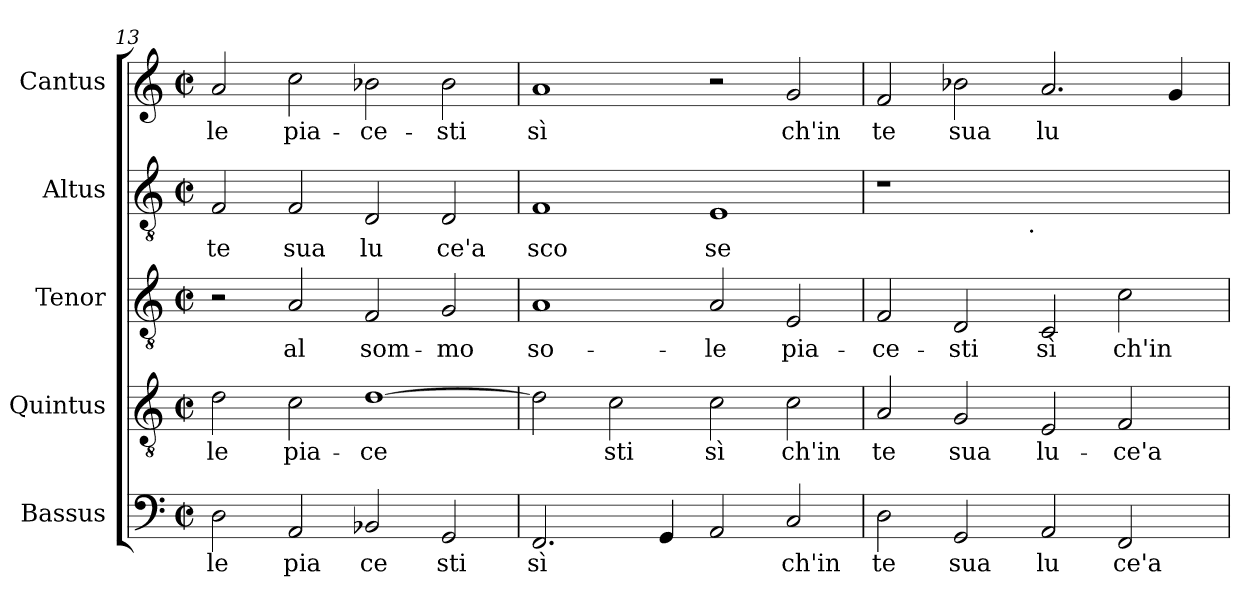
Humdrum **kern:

**kern	**text	**kern	**text	**kern	**text	**kern	**text	**kern	**text
*part5	*part5	*part4	*part4	*part3	*part3	*part2	*part2	*part1	*part1
*staff5	*staff5	*staff4	*staff4	*staff3	*staff3	*staff2	*staff2	*staff1	*staff1
*I"Bassus	*	*I"Quintus	*	*I"Tenor	*	*I"Altus	*	*I"Cantus	*
*clefF4	*	*clefGv2	*	*clefGv2	*	*clefGv2	*	*clefG2	*
*k[]	*	*k[]	*	*k[]	*	*k[]	*	*k[]	*
*C:	*	*C:	*	*C:	*	*C:	*	*C:	*
*M2/2	*	*M2/2	*	*M2/2	*	*M2/2	*	*M2/2	*
*met(c|)	*	*met(c|)	*	*met(c|)	*	*met(c|)	*	*met(c|)	*
=13	=13	=13	=13	=13	=13	=13	=13	=13	=13
!	!LO:LY:b:cj	!	!LO:LY:b	!	!	!	!LO:LY:b:cj	!	!LO:LY:b
2D\	le	2d\	-le	2r	.	2F/	te	2a/	-le
!	!LO:LY:b:cj	!	!LO:LY:b	!	!LO:LY:b:cj	!	!LO:LY:b:cj	!	!LO:LY:b
2AA/	pia	2c\	pia-	2A/	al	2F/	sua	2cc\	pia-
!	!LO:LY:b:cj	!	!LO:LY:b	!	!LO:LY:b:cj	!	!LO:LY:b:cj	!	!LO:LY:b
2BB-X/	ce	[>1d	-ce-	2F/	som-	2D/	lu	2b-X\	-ce-
!	!LO:LY:b:cj	!	!	!	!LO:LY:b:cj	!	!LO:LY:b:cj	!	!LO:LY:b
2GG/	sti	.	.	2G/	-mo	2D/	ce'a	2b-\	-sti
=14	=14	=14	=14	=14	=14	=14	=14	=14	=14
!	!LO:LY:b:cj	!	!LO:LY:b	!	!LO:LY:b:cj	!	!LO:LY:b:cj	!	!LO:LY:b
2.FF/	sì	2d\]	--	1A	so-	1F	sco	1a	sì
!	!	!	!LO:LY:b	!	!	!	!	!	!
.	.	2c\	-sti	.	.	.	.	.	.
!	!LO:LY:b:cj	!	!	!	!	!	!	!	!
4GG/	.	.	.	.	.	.	.	.	.
!	!LO:LY:b:cj	!	!LO:LY:b	!	!LO:LY:b:cj	!	!LO:LY:b:cj	!	!
2AA/	.	2c\	sì	2A/	-le	1E	se	2r	.
!	!LO:LY:b:cj	!	!LO:LY:b	!	!LO:LY:b:cj	!	!	!	!LO:LY:b
2C/	ch'in	2c\	ch'in	2E/	pia-	.	.	2g/	ch'in
=15	=15	=15	=15	=15	=15	=15	=15	=15	=15
!	!LO:LY:b:cj	!	!LO:LY:b	!	!LO:LY:b:cj	!	!	!	!LO:LY:b
*	*	*	*	*	*	*^	*	*	*
2D\	te	2A/	te	2F/	-ce-	1r	2ryy	.	2f/	te
!	!LO:LY:b:cj	!	!LO:LY:b	!	!LO:LY:b:cj	!	!	!	!	!LO:LY:b
2GG/	sua	2G/	sua	2D/	-sti	.	4...ryy	.	2b-\	sua
!	!	!	!	!	!	!	!LO:TX:b:t=.	!	!	!
.	.	.	.	.	.	.	1ryy	.	.	.
!	!LO:LY:b:cj	!	!LO:LY:b	!	!LO:LY:b:cj	!	!	!	!	!LO:LY:b
2AA/	lu	2E/	lu-	2C/	sì	1ryy	.	.	2.a/	lu-
!	!LO:LY:b:cj	!	!LO:LY:b	!	!LO:LY:b:cj	!	!	!	!	!
2FF/	ce'a	2F/	-ce'a-	2c\	ch'in	.	.	.	.	.
!	!	!	!	!	!	!	!	!	!	!LO:LY:b
.	.	.	.	.	.	.	.	.	4g/	--
.	.	.	.	.	.	.	32ryy	.	.	.
*	*	*	*	*	*	*v	*v	*	*	*
=	=	=	=	=	=	=	=	=	=
*-	*-	*-	*-	*-	*-	*-	*-	*-	*-
